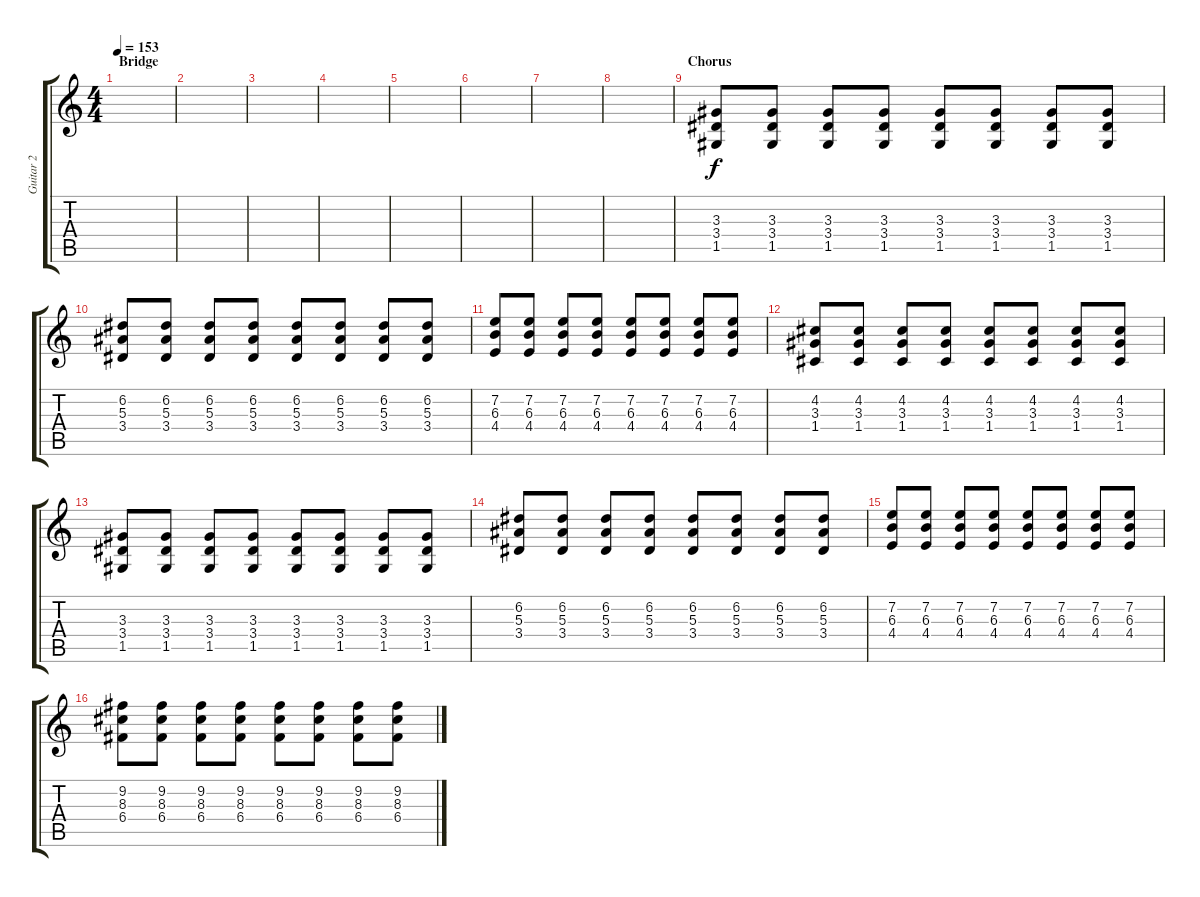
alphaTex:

\track ("Guitar 2" "Guitar 2") {instrument distortionguitar}
\staff {score tabs}
\tuning (D4 A3 F3 C3 G2 C2) {hide}
\ts (4 4)
\section ("" "Bridge")
\tempo 153
\clef g2
\ks c
|
|
|
|
|
|
|
|
\section ("" "Chorus")
(3.3 3.4 1.5).8 (3.3 3.4 1.5).8 (3.3 3.4 1.5).8 (3.3 3.4 1.5).8 (3.3 3.4 1.5).8 (3.3 3.4 1.5).8 (3.3 3.4 1.5).8 (3.3 3.4 1.5).8 |
(6.2 5.3 3.4).8 (6.2 5.3 3.4).8 (6.2 5.3 3.4).8 (6.2 5.3 3.4).8 (6.2 5.3 3.4).8 (6.2 5.3 3.4).8 (6.2 5.3 3.4).8 (6.2 5.3 3.4).8 |
(7.2 6.3 4.4).8 (7.2 6.3 4.4).8 (7.2 6.3 4.4).8 (7.2 6.3 4.4).8 (7.2 6.3 4.4).8 (7.2 6.3 4.4).8 (7.2 6.3 4.4).8 (7.2 6.3 4.4).8 |
(4.2 3.3 1.4).8 (4.2 3.3 1.4).8 (4.2 3.3 1.4).8 (4.2 3.3 1.4).8 (4.2 3.3 1.4).8 (4.2 3.3 1.4).8 (4.2 3.3 1.4).8 (4.2 3.3 1.4).8 |
(3.3 3.4 1.5).8 (3.3 3.4 1.5).8 (3.3 3.4 1.5).8 (3.3 3.4 1.5).8 (3.3 3.4 1.5).8 (3.3 3.4 1.5).8 (3.3 3.4 1.5).8 (3.3 3.4 1.5).8 |
(6.2 5.3 3.4).8 (6.2 5.3 3.4).8 (6.2 5.3 3.4).8 (6.2 5.3 3.4).8 (6.2 5.3 3.4).8 (6.2 5.3 3.4).8 (6.2 5.3 3.4).8 (6.2 5.3 3.4).8 |
(7.2 6.3 4.4).8 (7.2 6.3 4.4).8 (7.2 6.3 4.4).8 (7.2 6.3 4.4).8 (7.2 6.3 4.4).8 (7.2 6.3 4.4).8 (7.2 6.3 4.4).8 (7.2 6.3 4.4).8 |
(9.2 8.3 6.4).8 (9.2 8.3 6.4).8 (9.2 8.3 6.4).8 (9.2 8.3 6.4).8 (9.2 8.3 6.4).8 (9.2 8.3 6.4).8 (9.2 8.3 6.4).8 (9.2 8.3 6.4).8
